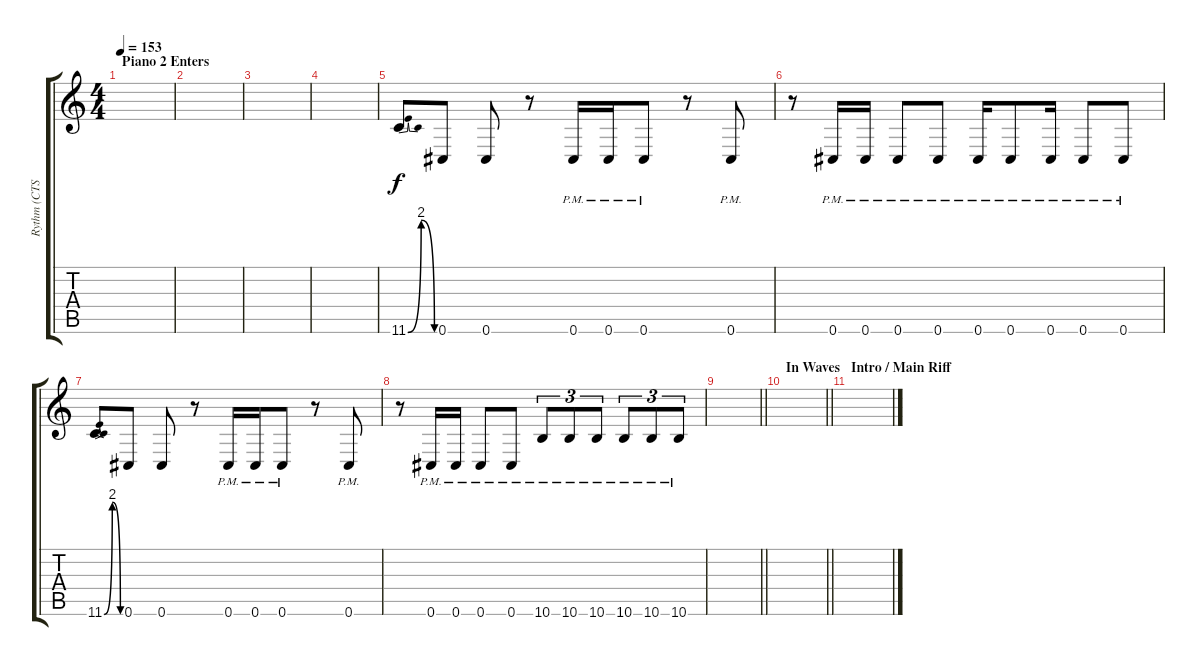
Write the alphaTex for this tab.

\track ("Rythm (CTS) / Solo (IW)" "Rythm (CTS") {instrument overdrivenguitar}
\staff {score tabs}
\tuning (Eb4 Bb3 Gb3 Db3 Ab2 Db2) {hide}
\ts (4 4)
\section ("" "Piano 2 Enters")
\tempo 153
\clef g2
\ks c
|
|
|
|
11.6{be (bendrelease 0 0 30 8 30 8 60 0)}.8 0.6.8 0.6.8 r.8 0.6{pm}.16 0.6{pm}.16 0.6{pm}.8 r.8 0.6{pm}.8 |
r.8 0.6{pm}.16 0.6{pm}.16 0.6{pm}.8 0.6{pm}.8 0.6{pm}.16 0.6{pm}.8 0.6{pm}.16 0.6{pm}.8 0.6{pm}.8 |
11.6{be (bendrelease 0 0 30 8 30 8 60 0)}.8 0.6.8 0.6.8 r.8 0.6{pm}.16 0.6{pm}.16 0.6{pm}.8 r.8 0.6{pm}.8 |
r.8 0.6{pm}.16 0.6{pm}.16 0.6{pm}.8 0.6{pm}.8 10.6{pm}.8{tu (3 2)} 10.6{pm}.8{tu (3 2)} 10.6{pm}.8{tu (3 2)} 10.6{pm}.8{tu (3 2)} 10.6{pm}.8{tu (3 2)} 10.6{pm}.8{tu (3 2)} |
\barLineRight lightlight
|
\section ("" "In Waves")
\barLineRight lightlight
|
\section ("" "Intro / Main Riff")
